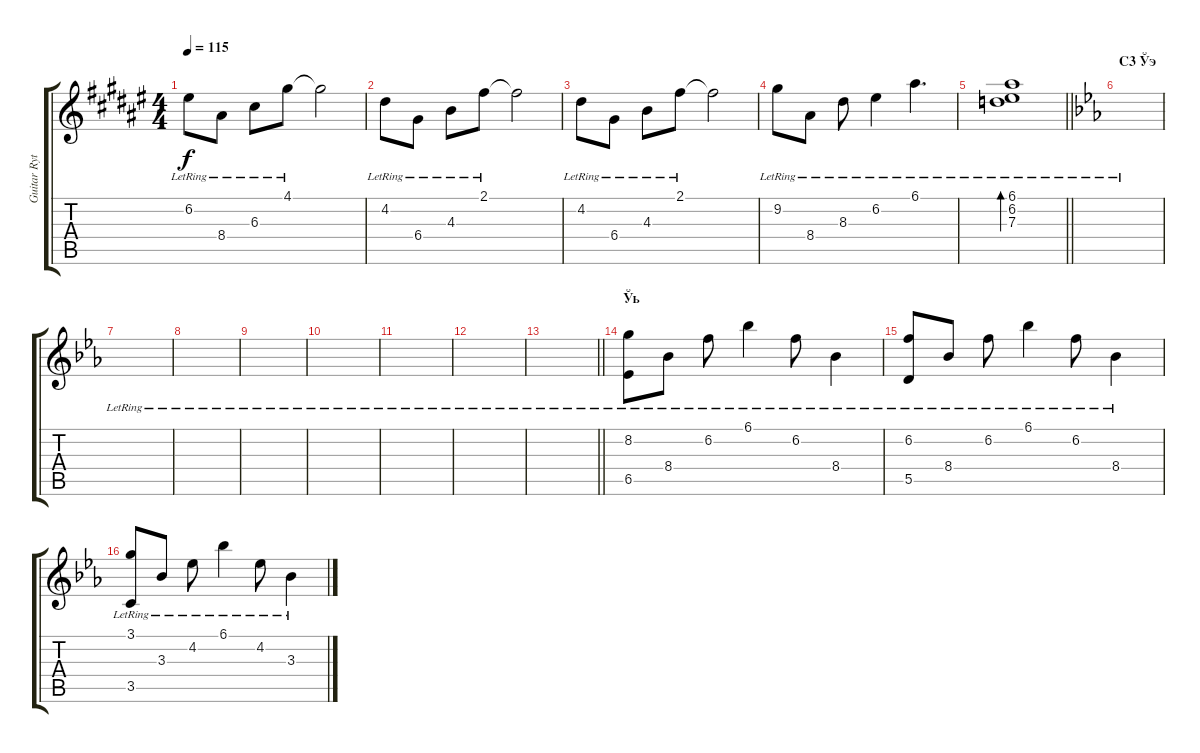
\track ("Guitar Rythem" "Guitar Ryt") {instrument electricguitarjazz}
\staff {score tabs}
\tuning (E4 B3 G3 D3 A2 E2) {hide}
\ts (4 4)
\tempo 115
\clef g2
\ks d#minor
6.2{lr}.8{dy f} 8.4{lr}.8 6.3{lr}.8 4.1{lr}.8 4.1{t}.2 |
4.2{lr}.8 6.4{lr}.8 4.3{lr}.8 2.1{lr}.8 2.1{t}.2 |
4.2{lr}.8 6.4{lr}.8 4.3{lr}.8 2.1{lr}.8 2.1{t}.2 |
9.2{lr}.8 8.4{lr}.8 8.3{lr}.8 6.2{lr}.4 6.1{lr}.4{d} |
\barLineRight lightlight
(6.1{lr} 6.2{lr} 7.3{lr}).1{bd 60} |
\section ("" "C3 Ўэ")
\ks eb
|
|
|
|
|
|
|
\barLineRight lightlight
|
\section ("" "Ўь")
(8.2{lr} 6.5{lr}).8{volume 10} 8.4{lr}.8 6.2{lr}.8 6.1{lr}.4 6.2{lr}.8 8.4{lr}.4 |
(6.2{lr} 5.5{lr}).8 8.4{lr}.8 6.2{lr}.8 6.1{lr}.4 6.2{lr}.8 8.4{lr}.4 |
(3.1{lr} 3.5{lr}).8 3.3{lr}.8 4.2{lr}.8 6.1{lr}.4 4.2{lr}.8 3.3{lr}.4
